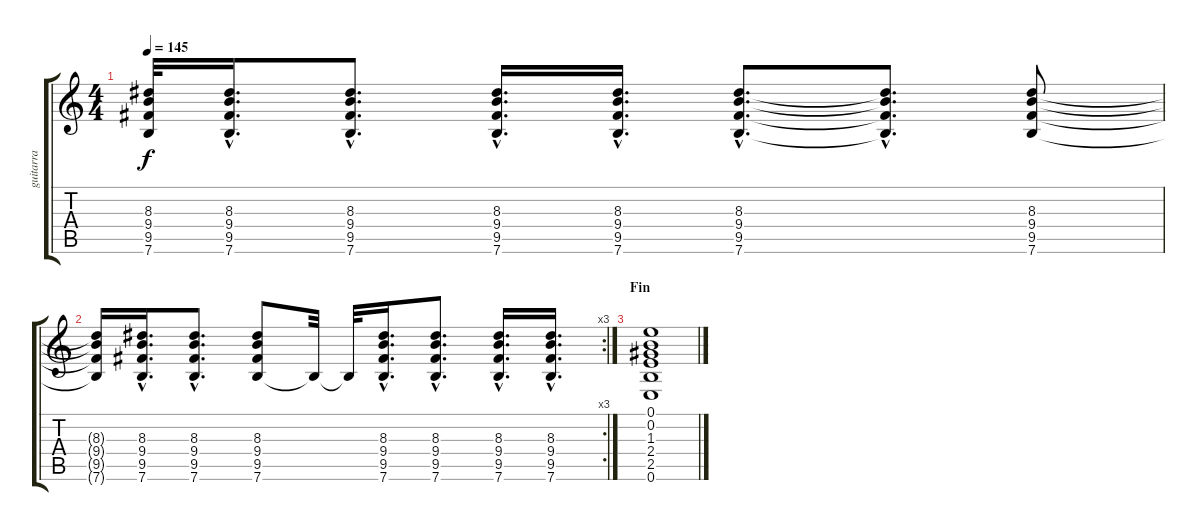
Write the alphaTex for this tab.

\track ("guitarra" "guitarra") {instrument acousticguitarnylon}
\staff {score tabs}
\tuning (E4 B3 G3 D3 A2 E2) {hide}
\ts (4 4)
\tempo 145
\clef g2
\ks c
(8.3{t} 9.4{t} 9.5{t} 7.6{t}).32{dy f} (8.3{hac} 9.4{hac} 9.5{hac} 7.6{hac}).16{d} (8.3{hac} 9.4{hac} 9.5{hac} 7.6{hac}).8{d} (8.3{hac} 9.4{hac} 9.5{hac} 7.6{hac}).16{d} (8.3{hac} 9.4{hac} 9.5{hac} 7.6{hac}).16{d} (8.3{hac} 9.4{hac} 9.5{hac} 7.6{hac}).8{d} (8.3{hac t} 9.4{hac t} 9.5{hac t} 7.6{hac t}).8{d} (8.3 9.4 9.5 7.6).8 |
\rc 3
(8.3{t} 9.4{t} 9.5{t} 7.6{t}).16 (8.3{hac} 9.4{hac} 9.5{hac} 7.6{hac}).16{d} (8.3{hac} 9.4{hac} 9.5{hac} 7.6{hac}).8{d} (8.3 9.4 9.5 7.6).8 7.6{t}.32 7.6{t}.32 (8.3{hac} 9.4{hac} 9.5{hac} 7.6{hac}).16{d} (8.3{hac} 9.4{hac} 9.5{hac} 7.6{hac}).8{d} (8.3{hac} 9.4{hac} 9.5{hac} 7.6{hac}).16{d} (8.3{hac} 9.4{hac} 9.5{hac} 7.6{hac}).16{d} |
\section ("" "Fin")
(0.1 0.2 1.3 2.4 2.5 0.6).1
